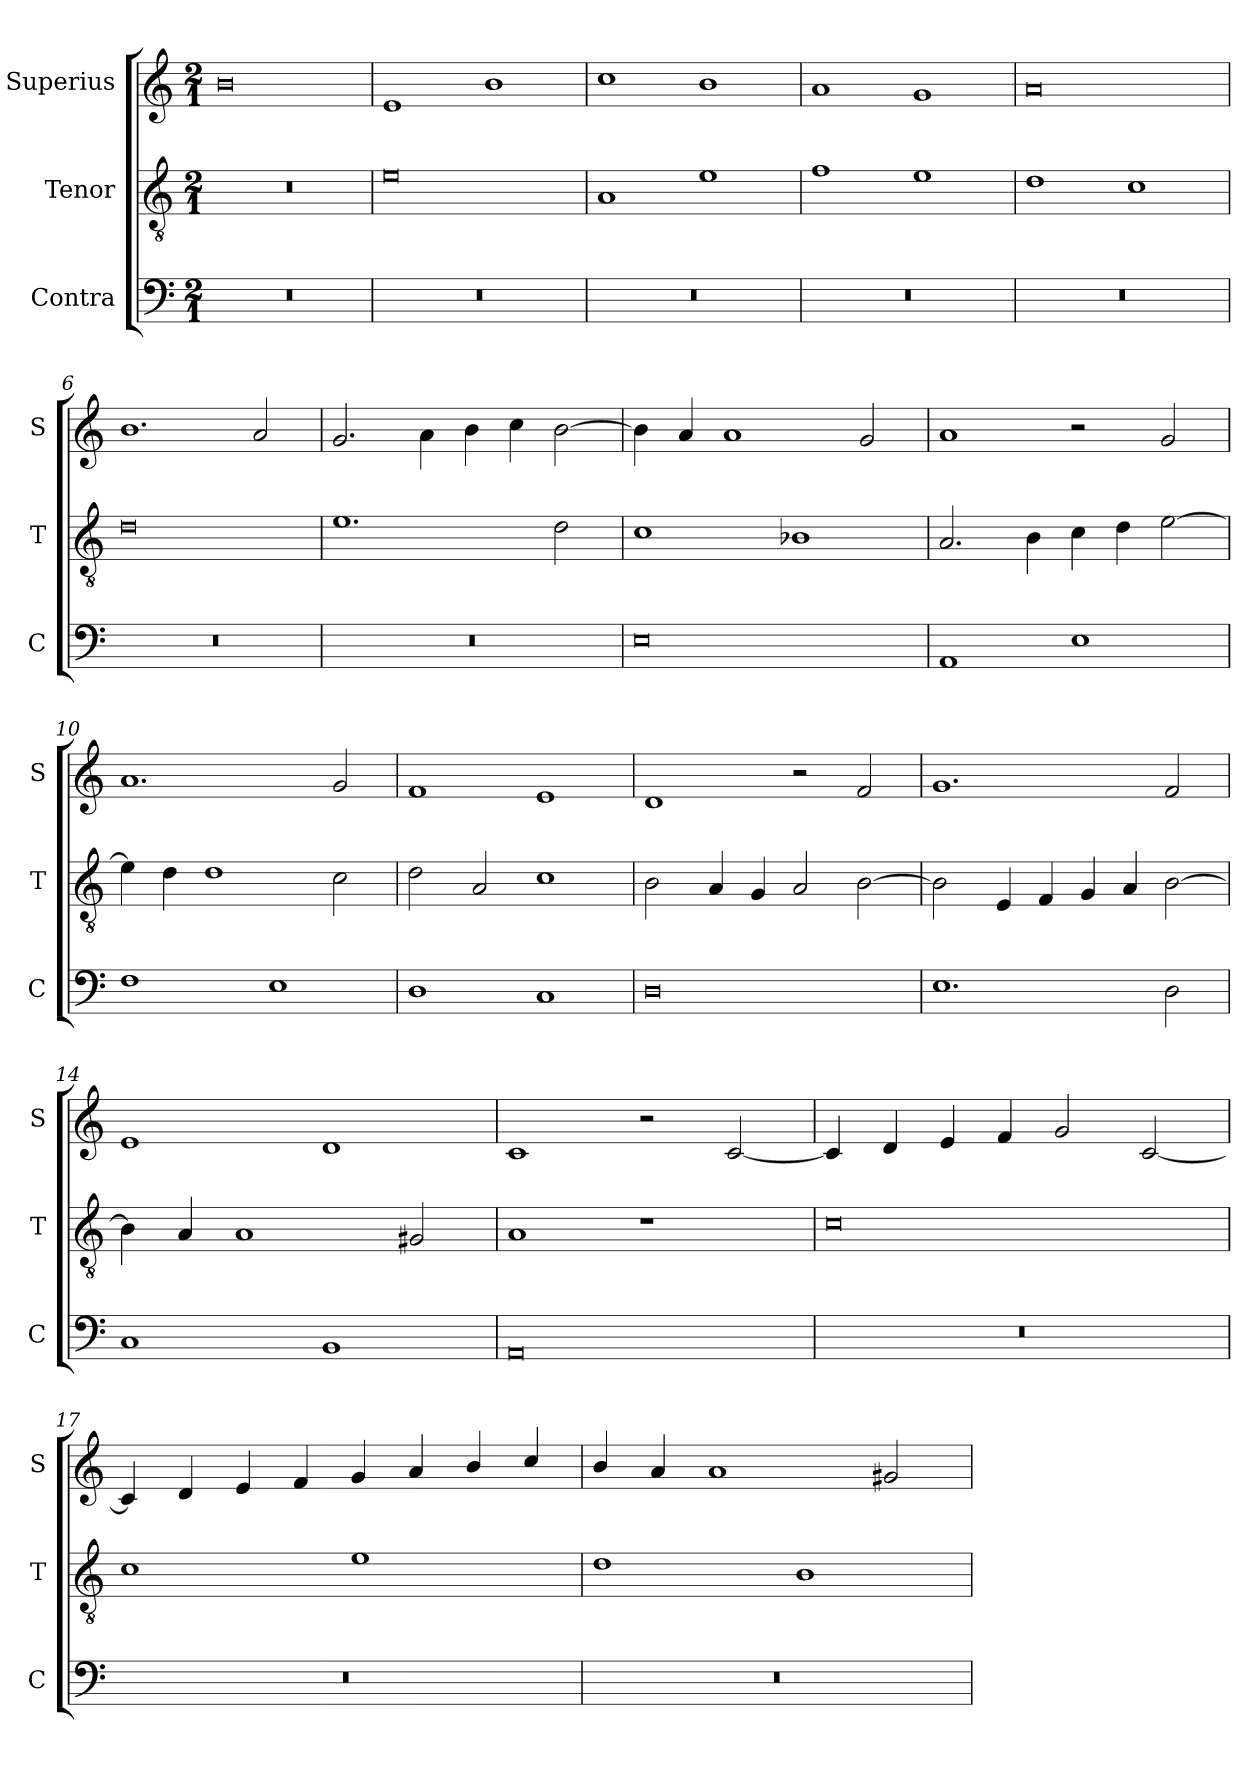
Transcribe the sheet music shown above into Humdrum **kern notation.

**kern	**kern	**kern
*part3	*part2	*part1
*staff3	*staff2	*staff1
*I"Contra	*I"Tenor	*I"Superius
*I'C	*I'T	*I'S
*clefF4	*clefGv2	*clefG2
*k[]	*k[]	*k[]
*M2/1	*M2/1	*M2/1
=1	=1	=1
0r	0r	0b
=2	=2	=2
0r	0e	1e/
.	.	1b\
=3	=3	=3
0r	1A/	1cc\
.	1e\	1b\
=4	=4	=4
0r	1f\	1a/
.	1e\	1g/
=5	=5	=5
0r	1d\	0a
.	1c\	.
=6	=6	=6
0r	0d	1.b\
.	.	2a/
=7	=7	=7
0r	1.e\	2.g/
.	.	4a\
.	.	4b\
.	.	4cc\
.	2d\	[2b\
=8	=8	=8
0E	1c\	4b\]
.	.	4a/
.	.	1a/
.	1B-X\	.
.	.	2g/
=9	=9	=9
1AA/	2.A/	1a/
.	4B\	.
1E\	4c\	2r
.	4d\	.
.	[2e\	2g/
=10	=10	=10
1F\	4e\]	1.a/
.	4d\	.
.	1d\	.
1E\	.	.
.	2c\	2g/
=11	=11	=11
1D\	2d\	1f/
.	2A/	.
1C/	1c\	1e/
=12	=12	=12
0D	2B\	1d/
.	4A/	.
.	4G/	.
.	2A/	2r
.	[2B\	2f/
=13	=13	=13
1.E\	2B\]	1.g/
.	4E/	.
.	4F/	.
.	4G/	.
.	4A/	.
2D\	[2B\	2f/
=14	=14	=14
1C/	4B\]	1e/
.	4A/	.
.	1A/	.
1BB/	.	1d/
.	2G#X/	.
=15	=15	=15
0AA	1A/	1c/
.	1r	2r
.	.	[2c/
=16	=16	=16
0r	0c	4c/]
.	.	4d/
.	.	4e/
.	.	4f/
.	.	2g/
.	.	[2c/
=17	=17	=17
0r	1c\	4c/]
.	.	4d/
.	.	4e/
.	.	4f/
.	1e\	4g/
.	.	4a/
.	.	4b/
.	.	4cc/
=18	=18	=18
0r	1d\	4b/
.	.	4a/
.	.	1a/
.	1B\	.
.	.	2g#X/
=	=	=
*-	*-	*-
